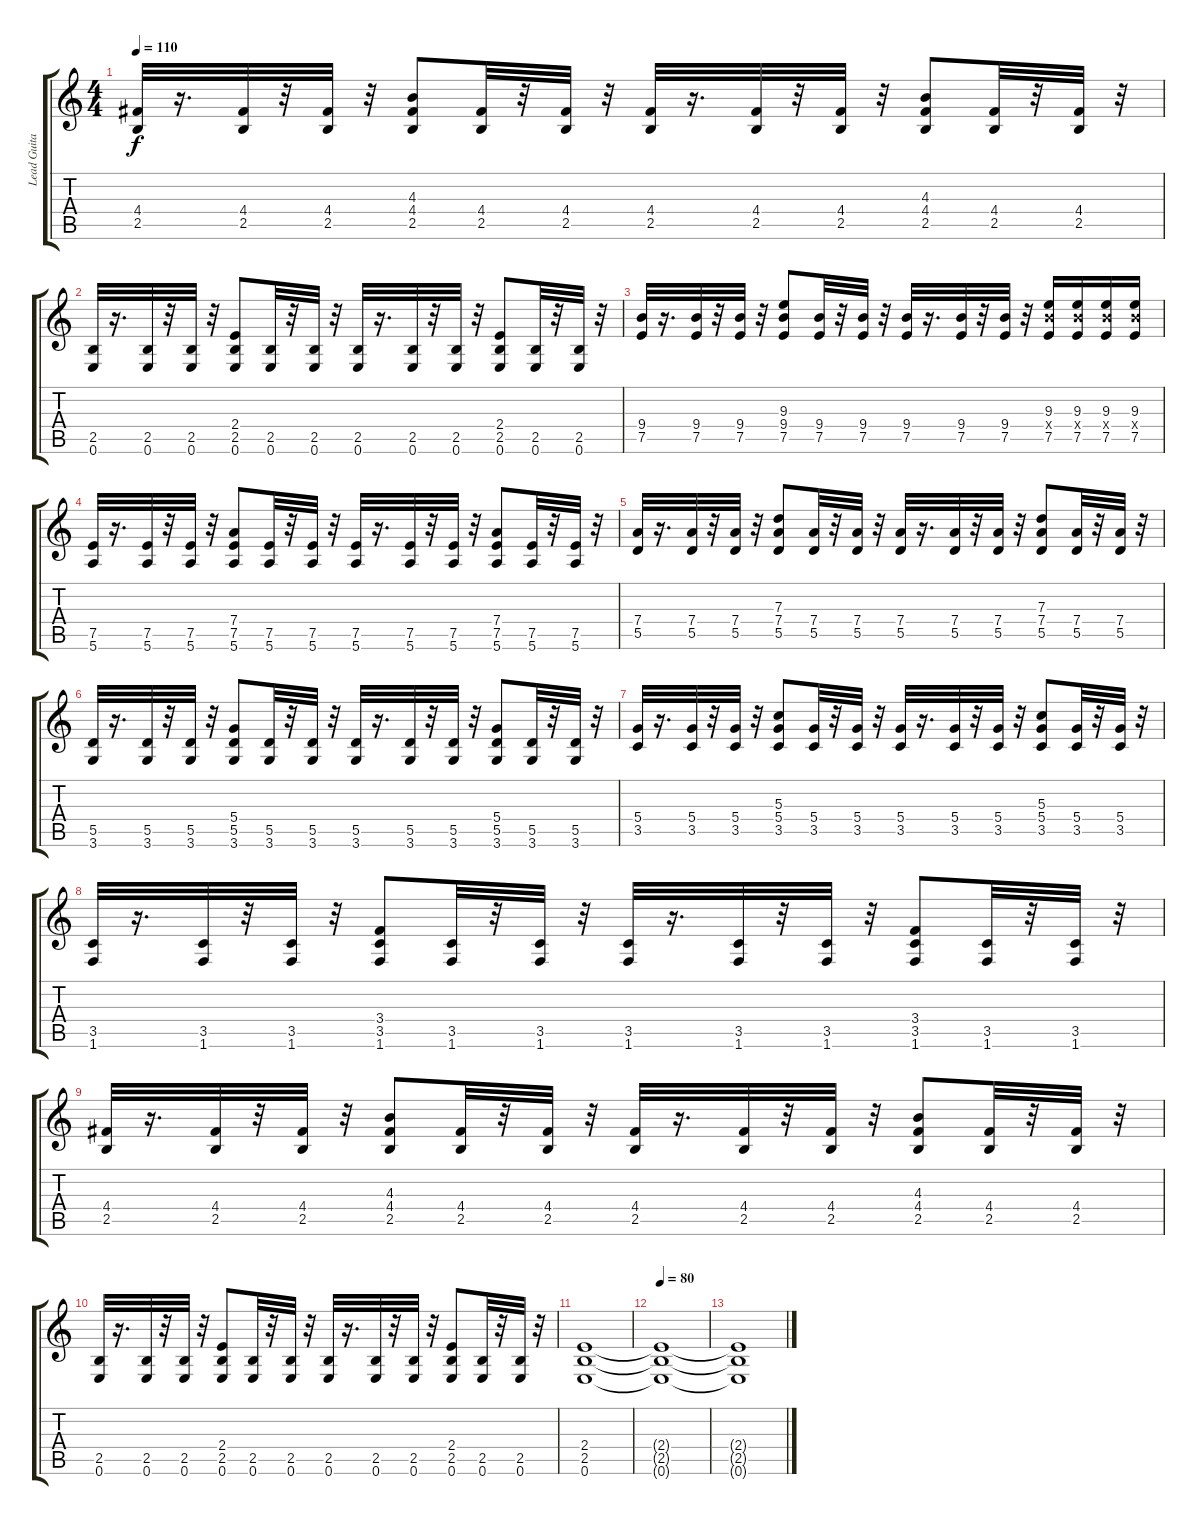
\track ("Lead Guitar Distorted" "Lead Guita") {instrument overdrivenguitar}
\staff {score tabs}
\tuning (E4 B3 G3 D3 A2 E2) {hide}
\ts (4 4)
\tempo 110
\clef g2
\ks c
(4.4 2.5).32{dy f} r.16{d} (4.4 2.5).32 r.32 (4.4 2.5).32 r.32 (4.3 4.4 2.5).8 (4.4 2.5).32 r.32 (4.4 2.5).32 r.32 (4.4 2.5).32 r.16{d} (4.4 2.5).32 r.32 (4.4 2.5).32 r.32 (4.3 4.4 2.5).8 (4.4 2.5).32 r.32 (4.4 2.5).32 r.32 |
(2.5 0.6).32 r.16{d} (2.5 0.6).32 r.32 (2.5 0.6).32 r.32 (2.4 2.5 0.6).8 (2.5 0.6).32 r.32 (2.5 0.6).32 r.32 (2.5 0.6).32 r.16{d} (2.5 0.6).32 r.32 (2.5 0.6).32 r.32 (2.4 2.5 0.6).8 (2.5 0.6).32 r.32 (2.5 0.6).32 r.32 |
(9.4 7.5).32 r.16{d} (9.4 7.5).32 r.32 (9.4 7.5).32 r.32 (9.3 9.4 7.5).8 (9.4 7.5).32 r.32 (9.4 7.5).32 r.32 (9.4 7.5).32 r.16{d} (9.4 7.5).32 r.32 (9.4 7.5).32 r.32 (9.3 9.4{x} 7.5).16 (9.3 9.4{x} 7.5).16 (9.3 9.4{x} 7.5).16 (9.3 9.4{x} 7.5).16 |
(7.5 5.6).32 r.16{d} (7.5 5.6).32 r.32 (7.5 5.6).32 r.32 (7.4 7.5 5.6).8 (7.5 5.6).32 r.32 (7.5 5.6).32 r.32 (7.5 5.6).32 r.16{d} (7.5 5.6).32 r.32 (7.5 5.6).32 r.32 (7.4 7.5 5.6).8 (7.5 5.6).32 r.32 (7.5 5.6).32 r.32 |
(7.4 5.5).32 r.16{d} (7.4 5.5).32 r.32 (7.4 5.5).32 r.32 (7.3 7.4 5.5).8 (7.4 5.5).32 r.32 (7.4 5.5).32 r.32 (7.4 5.5).32 r.16{d} (7.4 5.5).32 r.32 (7.4 5.5).32 r.32 (7.3 7.4 5.5).8 (7.4 5.5).32 r.32 (7.4 5.5).32 r.32 |
(5.5 3.6).32 r.16{d} (5.5 3.6).32 r.32 (5.5 3.6).32 r.32 (5.4 5.5 3.6).8 (5.5 3.6).32 r.32 (5.5 3.6).32 r.32 (5.5 3.6).32 r.16{d} (5.5 3.6).32 r.32 (5.5 3.6).32 r.32 (5.4 5.5 3.6).8 (5.5 3.6).32 r.32 (5.5 3.6).32 r.32 |
(5.4 3.5).32 r.16{d} (5.4 3.5).32 r.32 (5.4 3.5).32 r.32 (5.3 5.4 3.5).8 (5.4 3.5).32 r.32 (5.4 3.5).32 r.32 (5.4 3.5).32 r.16{d} (5.4 3.5).32 r.32 (5.4 3.5).32 r.32 (5.3 5.4 3.5).8 (5.4 3.5).32 r.32 (5.4 3.5).32 r.32 |
(3.5 1.6).32 r.16{d} (3.5 1.6).32 r.32 (3.5 1.6).32 r.32 (3.4 3.5 1.6).8 (3.5 1.6).32 r.32 (3.5 1.6).32 r.32 (3.5 1.6).32 r.16{d} (3.5 1.6).32 r.32 (3.5 1.6).32 r.32 (3.4 3.5 1.6).8 (3.5 1.6).32 r.32 (3.5 1.6).32 r.32 |
(4.4 2.5).32 r.16{d} (4.4 2.5).32 r.32 (4.4 2.5).32 r.32 (4.3 4.4 2.5).8 (4.4 2.5).32 r.32 (4.4 2.5).32 r.32 (4.4 2.5).32 r.16{d} (4.4 2.5).32 r.32 (4.4 2.5).32 r.32 (4.3 4.4 2.5).8 (4.4 2.5).32 r.32 (4.4 2.5).32 r.32 |
(2.5 0.6).32 r.16{d} (2.5 0.6).32 r.32 (2.5 0.6).32 r.32 (2.4 2.5 0.6).8 (2.5 0.6).32 r.32 (2.5 0.6).32 r.32 (2.5 0.6).32 r.16{d} (2.5 0.6).32 r.32 (2.5 0.6).32 r.32 (2.4 2.5 0.6).8 (2.5 0.6).32 r.32 (2.5 0.6).32 r.32 |
(2.4 2.5 0.6).1 |
\tempo 80
(2.4{t} 2.5{t} 0.6{t}).1 |
(2.4{t} 2.5{t} 0.6{t}).1
